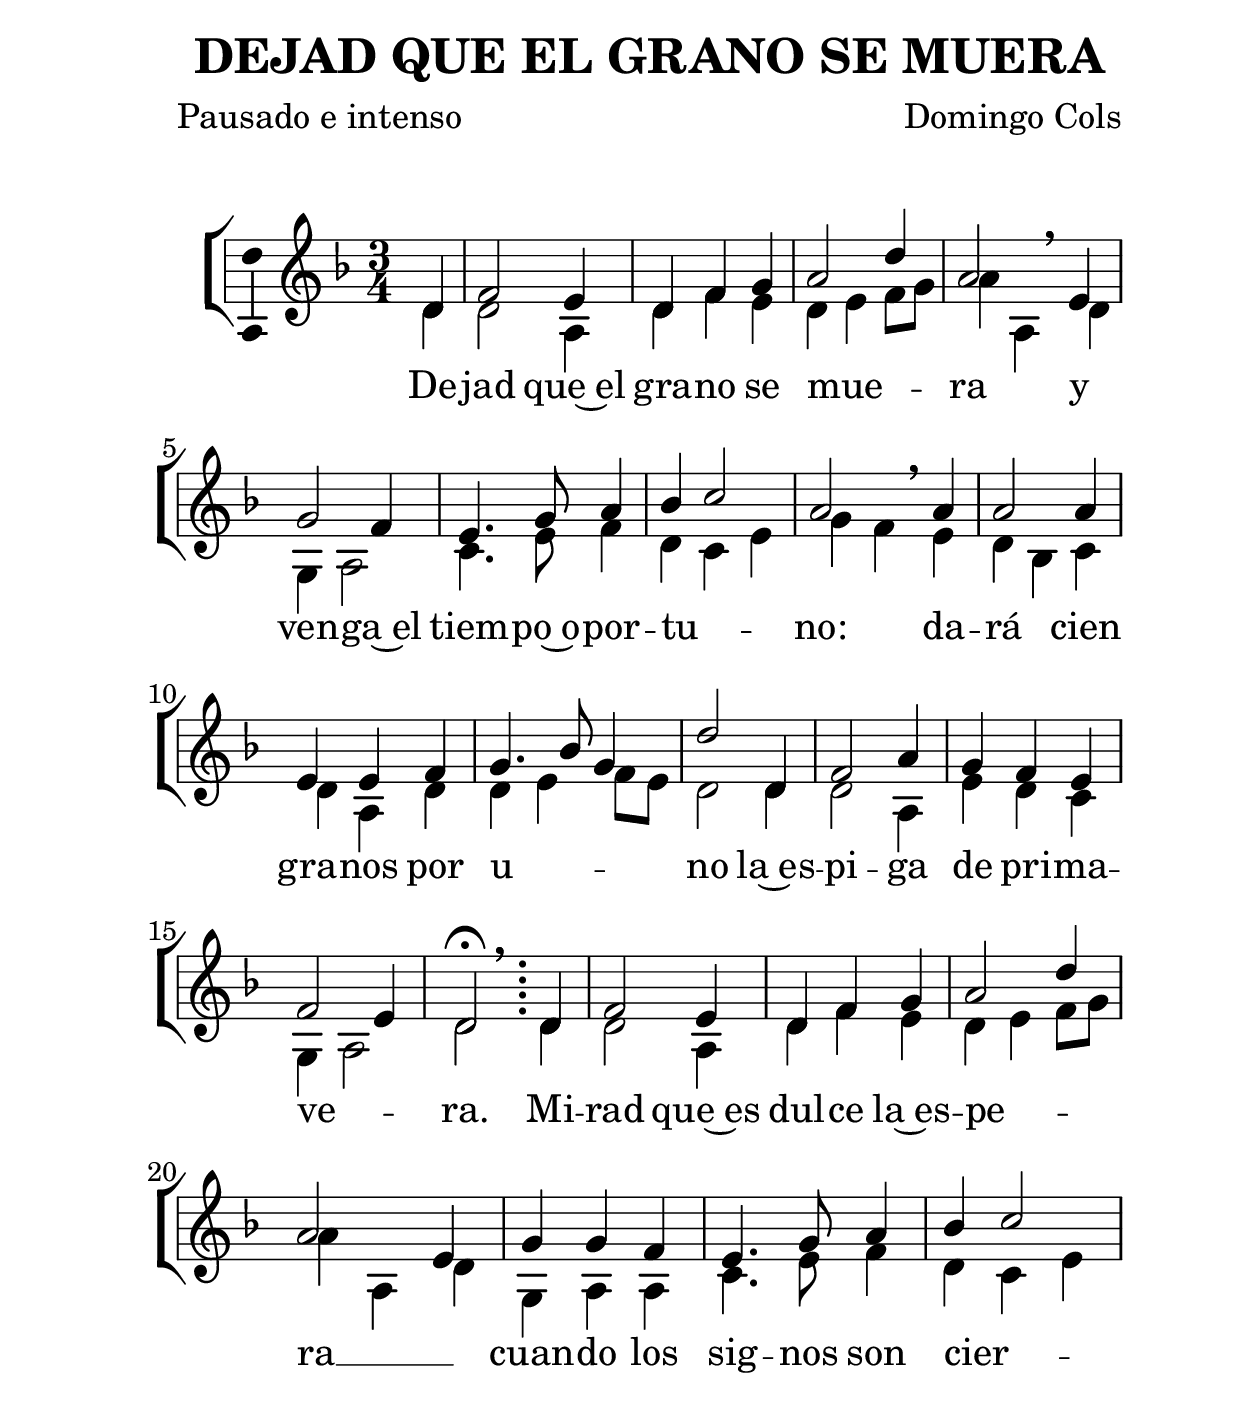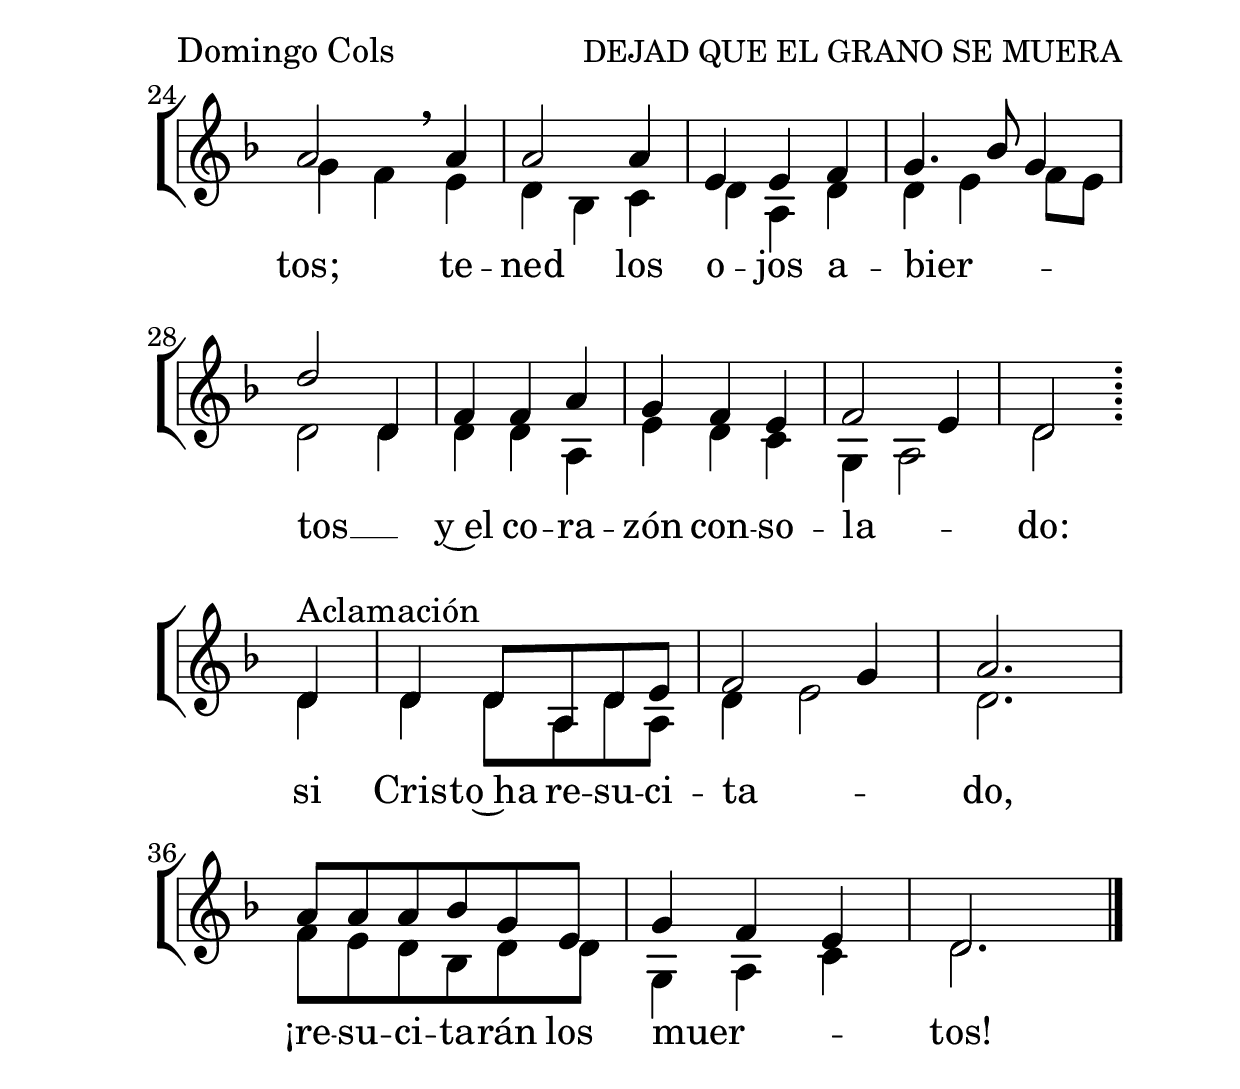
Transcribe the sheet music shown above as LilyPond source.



%versión de lilypond para la que se ha escrito esta partitura:
\version "2.16.0"

	%Tamaño papel
	#(set-default-paper-size "a4")
	%Tamaño partitura
	#(set-global-staff-size 30)
	%No responde al pulsar sobre una nota
	#(ly:set-option 'point-and-click #f)

%parámetros del encabezamiento:
\header {
	%title = "DEJAD QUE EL GRANO SE MUERA"
	title = \markup{\fontsize #-1 "DEJAD QUE EL GRANO SE MUERA"}
	subtitle = ""
	composer = "Domingo Cols"
	poet = "Pausado e intenso"
	meter = ""
	arranger = ""
%	tagline="Monasterio de la Madre de Dios. Buenafuente del Sistal."
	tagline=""
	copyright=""
	tiempo = ""
	usos = ""
	letra = "Dejad que el grano se muera y venga el tiempo oportuno: dará cien granos por uno la espiga de primavera. Mirad que es dulce la espera cuando los signos son ciertos; tened los ojos abiertos y el corazón consolado: si Cristo ha resucitado, ¡resucitarán los muertos!"
	}

%parámetros asociados al papel:
\paper  {
	oddHeaderMarkup = \markup {\fill-line { \on-the-fly #not-first-page \fromproperty #'header:title \on-the-fly #not-first-page \fromproperty #'header:composer }}
	evenHeaderMarkup = \markup {\fill-line { \fromproperty #'header:composer \fromproperty #'header:title }}
	#(set-paper-size "a4")
	print-page-number = ##f
	first-page-number = 1
	print-first-page-number = ##f
%	head-separation = 3.0 \cm
	top-margin = 2.0 \cm
	bottom-margin = 0.0\cm
%%%	bottom-margin = -2.0\cm
	left-margin = 3.0 \cm
	line-width = 16.0 \cm
	indent = 8\mm
	interscoreline = 2.\mm
	between-system-space = 15\mm
%	para que las partituras no llenen la hoja:
	ragged-bottom = ##t
%	idem para la última hoja:
	ragged-last-bottom = ##f
%	para que las partituras llenen el ancho del papel:
	ragged-last = ##f
	after-title-space = 2.5 \cm
%page-count=1
%system-count=4

	%Flexible Vertical Spacing
%	markup-markup-spacing =
%	#'((basic-distance . 15) (minimum-distance . 15) (padding . 3))
	markup-system-spacing =
	#'((basic-distance . 15) (minimum-distance . 15) (padding . 3))
	system-system-spacing =
	#'((basic-distance . 15) (minimum-distance . 15) (padding . 3))
	score-system-spacing =
	#'((basic-distance . 15) (minimum-distance . 15) (padding . 5))
%	top-system-spacing = % header
%	#'((basic-distance . 8) (minimum-distance . 0) (padding . 0))
%	top-markup-spacing =
%	#'((basic-distance . 20) (minimum-distance . 20) (padding . 0))
	last-bottom-spacing = % footer
	#'((basic-distance . 5) (minimum-distance . 5) (padding . 0))
%	score-markup-spacing =
%	#'((basic-distance . 16) (minimum-distance . 13) (padding . 0))

	}


%parámetros que afectan a toda la partitura:
global =  {
	%clave de sol (G):
	\clef G
	%armadura:
%%%	\transpose a b
	\key f \major
	\tempo 4=80
	\set Score.tempoHideNote = ##t
	}


melodia =
%%%	\transpose a b
{
	\relative c' {

\time 3/4

<<
{
\voiceOne
\stemUp

\partial4 d4
f2 e4
d4 f g
a2 d4
a2 \breathe e4
g2 f4
e4. g8 a4
bes4 c2
a2 \breathe a4
a2 a4
e4 e f
g4. bes8 g4
d'2 d,4
f2 a4
g4 f e
f2 e4
d2 \fermata
\breathe
\bar ":"
%\bar "dashed"
%\break

d4
f2 e4
d4 f g
a2 d4
a2 e4
g4 g f
e4. g8 a4
bes4 c2
a2 \breathe a4
a2 a4
e4 e f
g4. bes8 g4
d'2 d,4
f4 f a
g4 f e
f2 e4
d2
\bar ":"
%\bar "dashed"
\break

d4^"Aclamación"
d4 d8 a d e
f2 g4
a2.
a8 a a bes g e
g4 f e
d2.

}
\new Voice {
\voiceTwo
\stemDown

\partial4 d4
d2 a4
d4 f e
d4 e f8 g
a4 a, \breathe d
g,4 a2
c4. e8 f4
d4 c e
g4 f \breathe e
d4 bes c
d4 a d
d4 e f8 e
d2 d4
d2 a4
e'4 d c
g4 a2
d2
\breathe
\bar ":"
%\bar "dashed"
%\break

d4
d2 a4
d4 f e
d4 e f8 g
a4 a, d
g,4 a a
c4. e8 f4
d4 c e
g4 f \breathe e
d4 bes c
d4 a d
d4 e f8 e
d2 d4
d4 d a
e'4 d c
g4 a2
d2
\bar ":"
%\bar "dashed"
\break

d4
d4 d8 a d a
d4 e2
d2.
f8 e d bes d d
g,4 a c
d2.

}
>>

\bar "|."
}
}


texto = \lyricmode {
De -- jad que~el gra -- no se mue -- _ ra
y ven -- ga~el tiem -- po~o -- por -- tu -- _ no:
da -- rá cien gra -- nos por u -- _ _ no
la~es -- pi -- ga de pri -- ma -- ve -- _ ra.
Mi -- rad que~es dul -- ce la~es -- pe -- _ ra __ _
cuan -- do los sig -- nos son cier -- _ tos;
te -- ned los o -- jos a -- bier -- _ _ tos __ _
y~el co -- ra -- zón con -- so -- la -- _ do:
si Cris -- to~ha re -- su -- ci -- ta -- _ do,
¡re -- su -- ci -- ta -- rán los muer -- _ _ tos!

	}


vozStaff = \context Voice = vozStaff
\with {\consists "Ambitus_engraver"}
<<
	\set Staff.instrumentName = ""
	\set Staff.shortInstrumentName = ""
	\set Staff.midiInstrument = #"acoustic grand"
	\set Staff.midiMinimumVolume = #0.7
	\set Staff.midiMaximumVolume = #0.9
	\global
	\melodia
	>>


textoStaff = \context Lyrics = textoStaff <<
	\lyricsto vozStaff \texto
	>>


\book {
	\score {
		\context ChoirStaff {
			\override StaffGroup.SystemStartBracket #'collapse-height = #1
			\override Score.SystemStartBar #'collapse-height = #1
			<<
			\vozStaff
			\textoStaff
			>>
		}
		\layout {
	    		\context {
				\Lyrics
				%\override LyricText #'font-size = #2
				}
	   		\context {
				\Score
				%\override StaffSymbol #'staff-space = #(magstep +3)
				}
%%%			\context {
%%%				\Staff
%%%				\remove "Time_signature_engraver"
%%%				\override BarLine #'transparent = ##t
%%%				}
			}
		}
	\score {
		\context ChoirStaff {
			\override StaffGroup.SystemStartBracket #'collapse-height = #1
			\override Score.SystemStartBar #'collapse-height = #1
			<<
			\vozStaff
			>>
		}
		\midi {
	  		\context {
	  			\Score
				tempoWholesPerMinute = #(ly:make-moment 70 4)
				}
			}
		}
}


